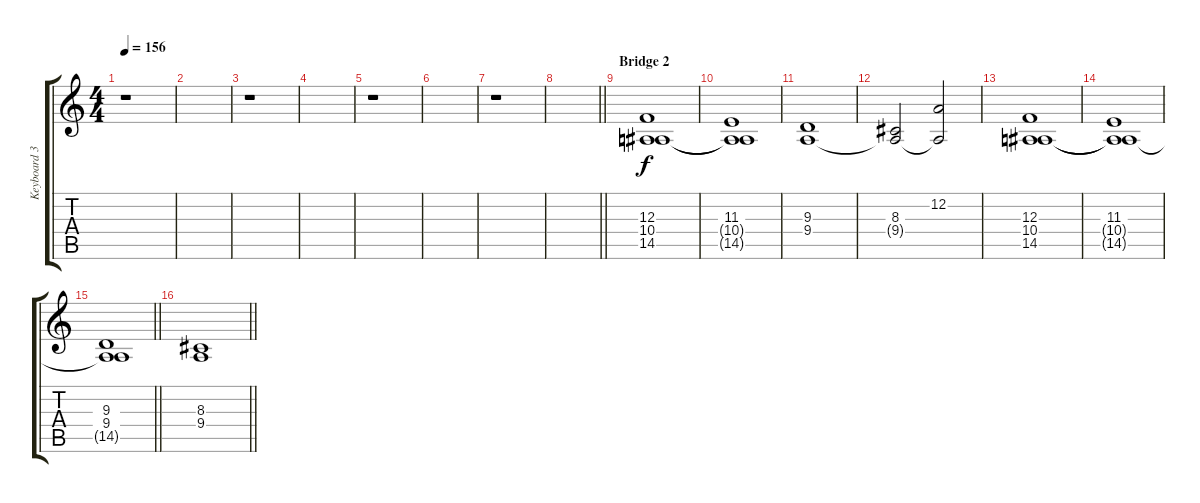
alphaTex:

\track ("Keyboard 3/Tuomas" "Keyboard 3") {instrument synthstrings1}
\staff {score tabs}
\tuning (D4 A3 F3 C3 G2 D2) {hide}
\ts (4 4)
\tempo 156
\clef g2
\ks c
r.1{dy f} |
|
r.1 |
|
r.1 |
|
r.1 |
\barLineRight lightlight
|
\section ("" "Bridge 2")
(12.3 10.4 14.5).1 |
(11.3 10.4{t} 14.5{t}).1 |
(9.3 9.4).1 |
(8.3 9.4{t}).2 (12.2 9.4{t}).2 |
(12.3 10.4 14.5).1 |
(11.3 10.4{t} 14.5{t}).1 |
\barLineRight lightlight
(9.3 9.4 14.5{t}).1 |
\barLineRight lightlight
(8.3 9.4).1
